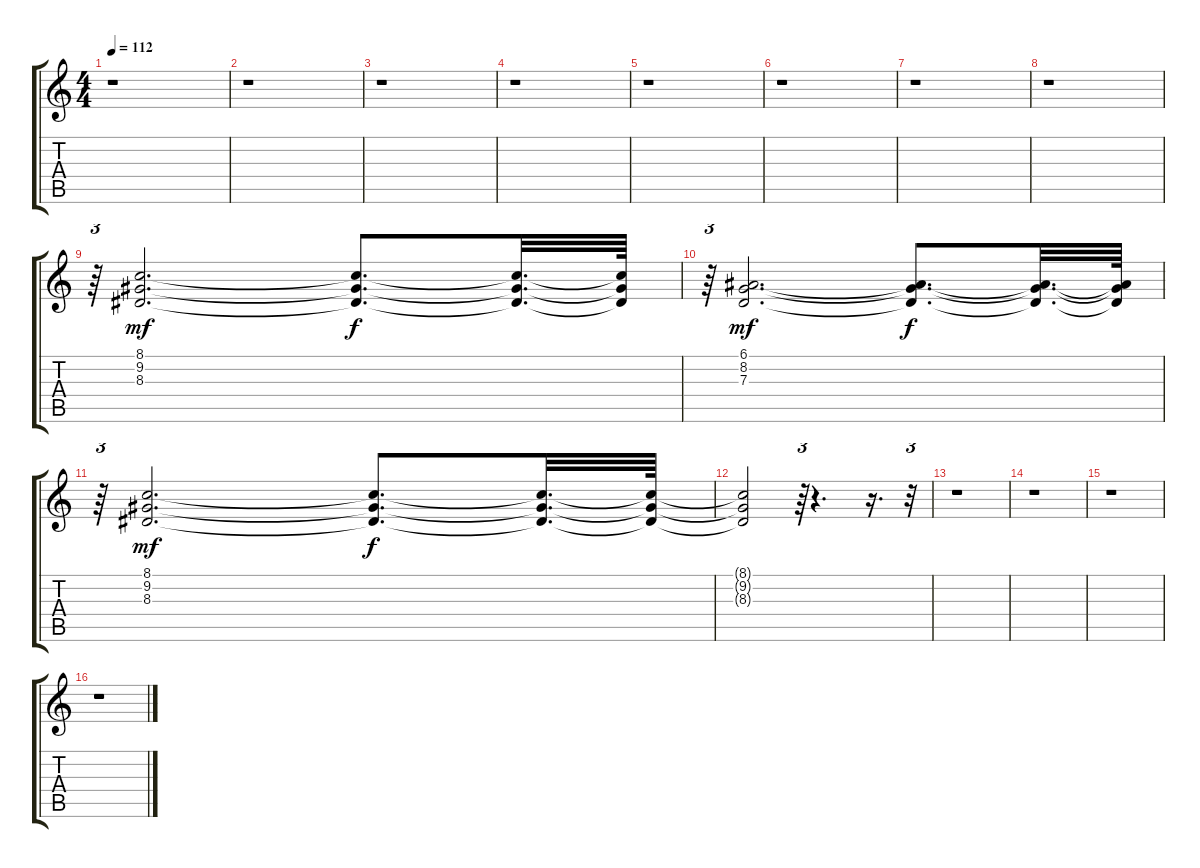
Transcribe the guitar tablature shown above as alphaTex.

\track "" {instrument choiraahs}
\staff {score tabs}
\tuning (E4 B3 G3 D3 A2 E2) {hide}
\ts (4 4)
\tempo 112
\clef g2
\ks c
r.1{dy ff} |
r.1 |
r.1 |
r.1 |
r.1 |
r.1 |
r.1 |
r.1 |
r.64{tu (3 2)} (8.1 9.2 8.3).2{d dy mf} (8.1{t} 9.2{t} 8.3{t}).8{d dy f} (8.1{t} 9.2{t} 8.3{t}).32{d} (8.1{t} 9.2{t} 8.3{t}).64 |
r.64{tu (3 2)} (6.1 8.2 7.3).2{d dy mf} (6.1{t} 8.2{t} 7.3{t}).8{d dy f} (6.1{t} 8.2{t} 7.3{t}).32{d} (6.1{t} 8.2{t} 7.3{t}).64 |
r.64{tu (3 2)} (8.1 9.2 8.3).2{d dy mf} (8.1{t} 9.2{t} 8.3{t}).8{d dy f} (8.1{t} 9.2{t} 8.3{t}).32{d} (8.1{t} 9.2{t} 8.3{t}).64 |
(8.1{t} 9.2{t} 8.3{t}).2 r.64{tu (3 2)} r.4{d} r.16{d} r.32{tu (3 2)} |
r.1 |
r.1 |
r.1 |
r.1
